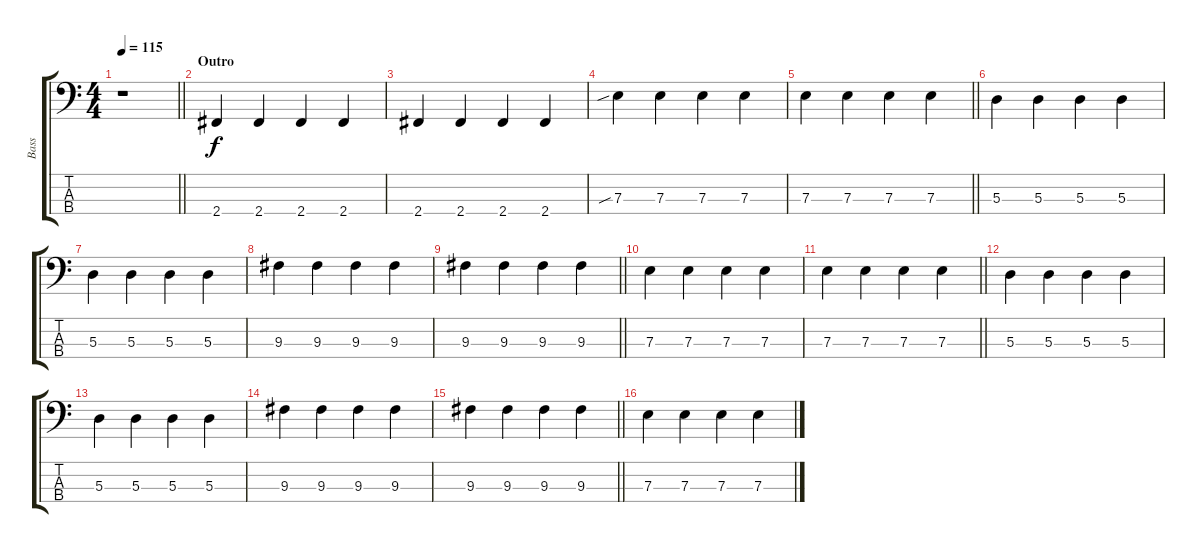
\track ("Bass " "Bass ") {instrument electricbassfinger}
\staff {score tabs}
\tuning (G2 D2 A1 E1) {hide}
\ts (4 4)
\tempo 115
\clef f4
\barLineRight lightlight
\ks c
r.1{dy f} |
\section ("" "Outro")
2.4.4 2.4.4 2.4.4 2.4.4 |
2.4.4 2.4.4 2.4.4 2.4.4 |
7.3{sib}.4 7.3.4 7.3.4 7.3.4 |
\barLineRight lightlight
7.3.4 7.3.4 7.3.4 7.3.4 |
5.3.4 5.3.4 5.3.4 5.3.4 |
5.3.4 5.3.4 5.3.4 5.3.4 |
9.3.4 9.3.4 9.3.4 9.3.4 |
\barLineRight lightlight
9.3.4 9.3.4 9.3.4 9.3.4 |
7.3.4 7.3.4 7.3.4 7.3.4 |
\barLineRight lightlight
7.3.4 7.3.4 7.3.4 7.3.4 |
5.3.4 5.3.4 5.3.4 5.3.4 |
5.3.4 5.3.4 5.3.4 5.3.4 |
9.3.4 9.3.4 9.3.4 9.3.4 |
\barLineRight lightlight
9.3.4 9.3.4 9.3.4 9.3.4 |
7.3.4 7.3.4 7.3.4 7.3.4
